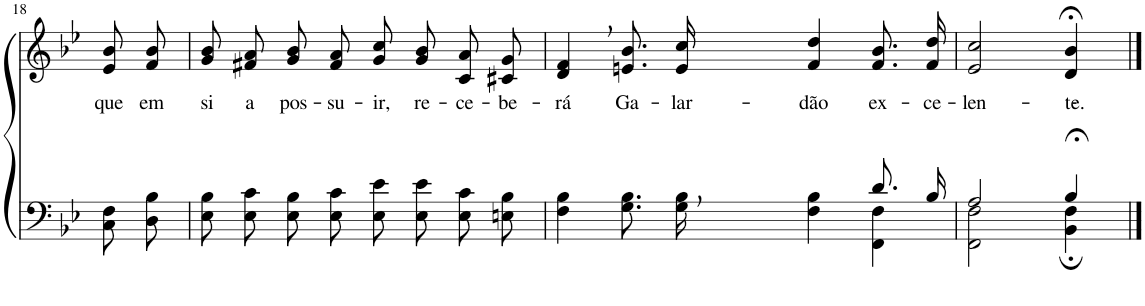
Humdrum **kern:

**kern	**kern	**text
*part2	*part1	*part1
*staff2	*staff1	*staff1
*I"Parte III e IV	*I"Parte I e II	*
!!LO:PB:g=z
*clefF4	*clefG2	*
*k[b-e-]	*k[b-e-]	*
*M4/4	*M4/4	*
=18	=18	=18
!	!	!LO:LY:b
8C\ 8F\L	8e-/ 8b-/L	que
!	!	!LO:LY:b
8D\ 8B-\J	8f/ 8b-/J	em
=19	=19	=19
!	!	!LO:LY:b
8E-\ 8B-\L	8g/ 8b-/L	si
!	!	!LO:LY:b
8E-\ 8c\J	8f#X/ 8a/J	a
!	!	!LO:LY:b
8E-\ 8B-\L	8g/ 8b-/L	pos-
!	!	!LO:LY:b
8E-\ 8c\J	8f#/ 8a/J	-su-
!	!	!LO:LY:b
8E-\ 8e-\L	8g/ 8cc/L	-ir,
!	!	!LO:LY:b
8E-\ 8e-\J	8g/ 8b-/J	re-
!	!	!LO:LY:b
8E-\ 8c\L	8c/ 8a/L	-ce-
!	!	!LO:LY:b
8En\ 8B-\J	8c#X/ 8g/J	-be-
=20	=20	=20
*^	*	*
!	!	!	!LO:LY:b
2ryy	4F\ 4B-\	4d/, 4f/,	-rá
!	!	!	!LO:LY:b
.	8.G\ 8.B-\L	8.en/ 8.b-/L	Ga-
!	!	!	!LO:LY:b
.	16G\ 16B-\Jk	16e/ 16cc/Jk	-lar-
!	!	!	!LO:LY:b
4ryy	4F\ 4B-\	4f/ 4dd/	-dão
!	!	!	!LO:LY:b
8.d/L	4FF\ 4F\	8.f/ 8.b-/L	ex-
!	!	!	!LO:LY:b
16B-/Jk	.	16f/ 16dd/Jk	-ce-
=21	=21	=21	=21
!	!	!	!LO:LY:b
2A/	2FF\ 2F\	2e-/ 2cc/	-len-
!	!	!	!LO:LY:b
4B-;</	4BB-\; 4F\;	4d/;< 4b-/;<	-te.-
*v	*v	*	*
==	==	==
*-	*-	*-
